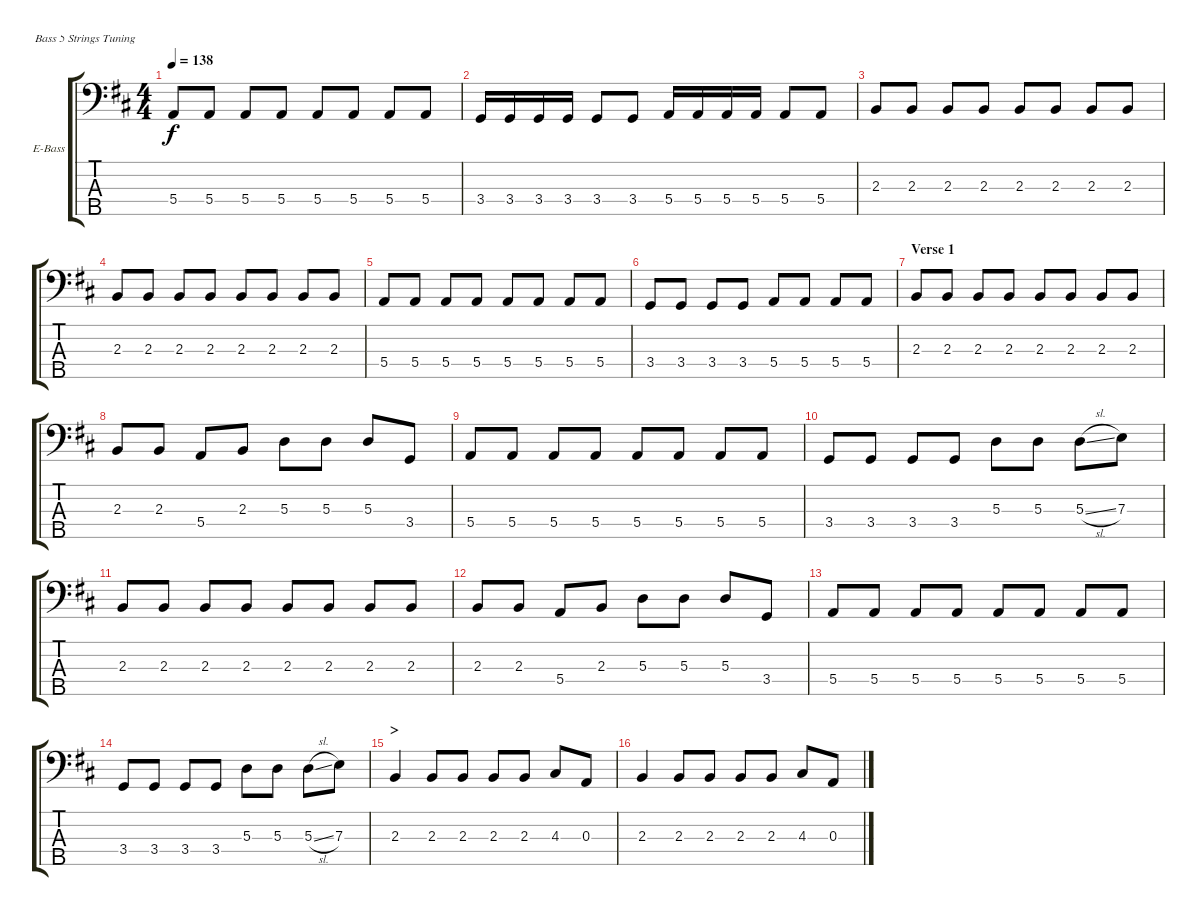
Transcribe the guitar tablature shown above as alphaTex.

\defaultSystemsLayout 4
\bracketExtendMode groupsimilarinstruments
\firstSystemTrackNameOrientation horizontal
\otherSystemsTrackNameOrientation horizontal
\track ("Electric Bass" "E-Bass") {instrument electricbassfinger}
\staff {score tabs}
\tuning (G2 D2 A1 E1 B0)
\ts (4 4)
\tempo 138
\clef f4
\ks d
5.4.8{dy f} 5.4.8 5.4.8 5.4.8 5.4.8 5.4.8 5.4.8 5.4.8 |
3.4.16 3.4.16 3.4.16 3.4.16 3.4.8 3.4.8 5.4.16 5.4.16 5.4.16 5.4.16 5.4.8 5.4.8 |
2.3.8 2.3.8 2.3.8 2.3.8 2.3.8 2.3.8 2.3.8 2.3.8 |
2.3.8 2.3.8 2.3.8 2.3.8 2.3.8 2.3.8 2.3.8 2.3.8 |
5.4.8 5.4.8 5.4.8 5.4.8 5.4.8 5.4.8 5.4.8 5.4.8 |
3.4.8 3.4.8 3.4.8 3.4.8 5.4.8 5.4.8 5.4.8 5.4.8 |
\section ("" "Verse 1")
2.3.8 2.3.8 2.3.8 2.3.8 2.3.8 2.3.8 2.3.8 2.3.8 |
2.3.8 2.3.8 5.4.8 2.3.8 5.3.8 5.3.8 5.3.8 3.4.8 |
5.4.8 5.4.8 5.4.8 5.4.8 5.4.8 5.4.8 5.4.8 5.4.8 |
3.4.8 3.4.8 3.4.8 3.4.8 5.3.8 5.3.8 5.3{sl}.8 7.3.8 |
2.3.8 2.3.8 2.3.8 2.3.8 2.3.8 2.3.8 2.3.8 2.3.8 |
2.3.8 2.3.8 5.4.8 2.3.8 5.3.8 5.3.8 5.3.8 3.4.8 |
5.4.8 5.4.8 5.4.8 5.4.8 5.4.8 5.4.8 5.4.8 5.4.8 |
3.4.8 3.4.8 3.4.8 3.4.8 5.3.8 5.3.8 5.3{sl}.8 7.3.8 |
\section ("" ">")
2.3.4 2.3.8 2.3.8 2.3.8 2.3.8 4.3.8 0.3.8 |
2.3.4 2.3.8 2.3.8 2.3.8 2.3.8 4.3.8 0.3.8
